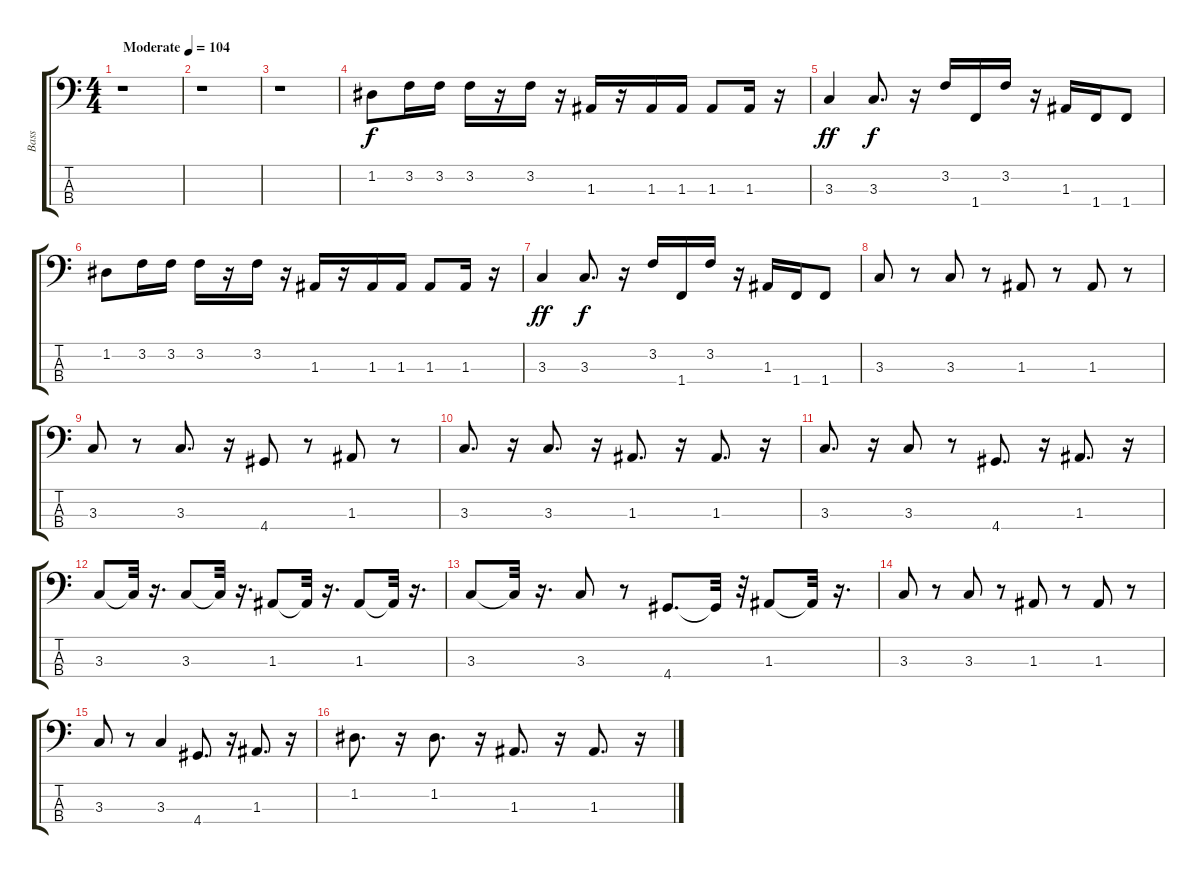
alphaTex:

\track ("Bass                " "Bass      ") {instrument fretlessbass}
\staff {score tabs}
\tuning (G2 D2 A1 E1) {hide}
\ts (4 4)
\tempo (104 "Moderate")
\clef f4
\ks c
r.1{dy f instrument fretlessbass} |
r.1 |
r.1 |
1.2.8 3.2.16 3.2.16 3.2.16 r.16 3.2.16 r.16 1.3.16 r.16 1.3.16 1.3.16 1.3.8 1.3.16 r.16 |
3.3.4{dy ff} 3.3.8{d dy f} r.16 3.2.16 1.4.16 3.2.16 r.16 1.3.16 1.4.16 1.4.8 |
1.2.8 3.2.16 3.2.16 3.2.16 r.16 3.2.16 r.16 1.3.16 r.16 1.3.16 1.3.16 1.3.8 1.3.16 r.16 |
3.3.4{dy ff} 3.3.8{d dy f} r.16 3.2.16 1.4.16 3.2.16 r.16 1.3.16 1.4.16 1.4.8 |
3.3.8 r.8 3.3.8 r.8 1.3.8 r.8 1.3.8 r.8 |
3.3.8 r.8 3.3.8{d} r.16 4.4.8 r.8 1.3.8 r.8 |
3.3.8{d} r.16 3.3.8{d} r.16 1.3.8{d} r.16 1.3.8{d} r.16 |
3.3.8{d} r.16 3.3.8 r.8 4.4.8{d} r.16 1.3.8{d} r.16 |
3.3.8 3.3{t}.32 r.16{d} 3.3.8 3.3{t}.32 r.16{d} 1.3.8 1.3{t}.32 r.16{d} 1.3.8 1.3{t}.32 r.16{d} |
3.3.8 3.3{t}.32 r.16{d} 3.3.8 r.8 4.4.8{d} 4.4{t}.32 r.32 1.3.8 1.3{t}.32 r.16{d} |
3.3.8 r.8 3.3.8 r.8 1.3.8 r.8 1.3.8 r.8 |
3.3.8 r.8 3.3.4 4.4.8{d} r.16 1.3.8{d} r.16 |
1.2.8{d} r.16 1.2.8{d} r.16 1.3.8{d} r.16 1.3.8{d} r.16
